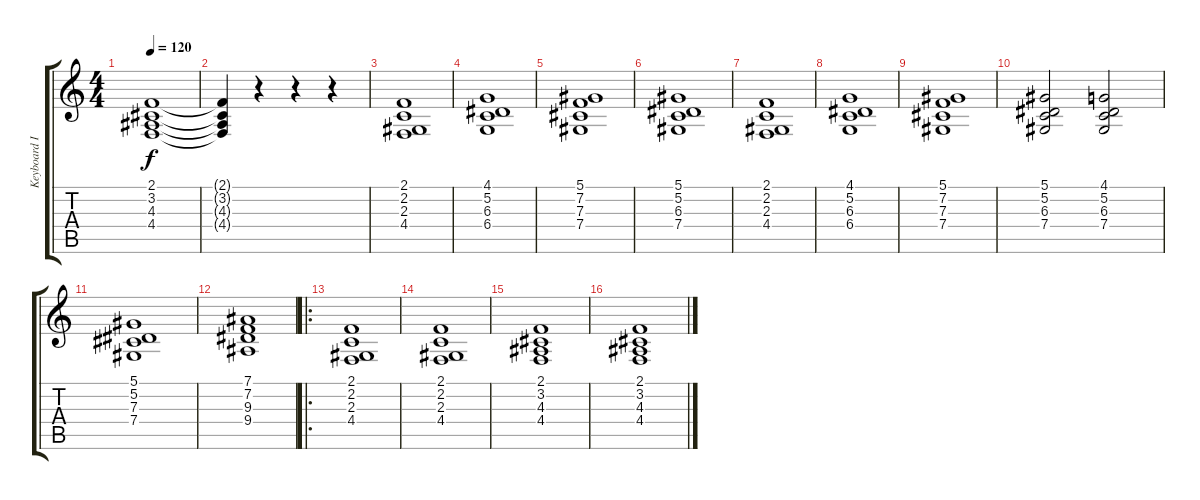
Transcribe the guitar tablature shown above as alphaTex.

\track ("Keyboard I" "Keyboard I") {instrument synthstrings1}
\staff {score tabs}
\tuning (Eb4 Bb3 Gb3 Db3 Ab2 Eb2) {hide}
\ts (4 4)
\tempo 120
\clef g2
\ks c
(2.1 3.2 4.3 4.4).1{dy f} |
(2.1{t} 3.2{t} 4.3{t} 4.4{t}).4 r.4 r.4 r.4 |
(2.1 2.2 2.3 4.4).1 |
(4.1 5.2 6.3 6.4).1 |
(5.1 7.2 7.3 7.4).1 |
(5.1 5.2 6.3 7.4).1 |
(2.1 2.2 2.3 4.4).1 |
(4.1 5.2 6.3 6.4).1 |
(5.1 7.2 7.3 7.4).1 |
(5.1 5.2 6.3 7.4).2 (4.1 5.2 6.3 7.4).2 |
(5.1 5.2 7.3 7.4).1 |
(7.1 7.2 9.3 9.4).1 |
\ro
(2.1 2.2 2.3 4.4).1 |
(2.1 2.2 2.3 4.4).1 |
(2.1 3.2 4.3 4.4).1 |
(2.1 3.2 4.3 4.4).1
